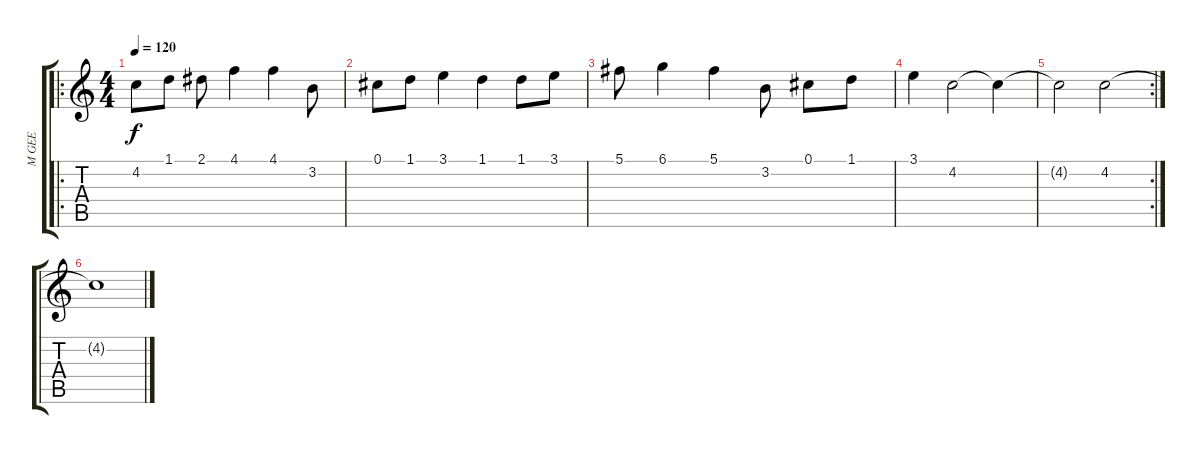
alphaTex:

\track ("M GEE" "M GEE") {instrument acousticguitarnylon}
\staff {score tabs}
\tuning (Db4 Ab3 E3 B2 Gb2 B1) {hide}
\ro
\ts (4 4)
\tempo 120
\clef g2
\ks c
4.2.8{dy f instrument acousticguitarnylon} 1.1.8 2.1.8 4.1.4 4.1.4 3.2.8 |
0.1.8 1.1.8 3.1.4 1.1.4 1.1.8 3.1.8 |
5.1.8 6.1.4 5.1.4 3.2.8 0.1.8 1.1.8 |
3.1.4 4.2.2 4.2{t}.4 |
\rc 2
4.2{t}.2 4.2.2 |
4.2{t}.1
